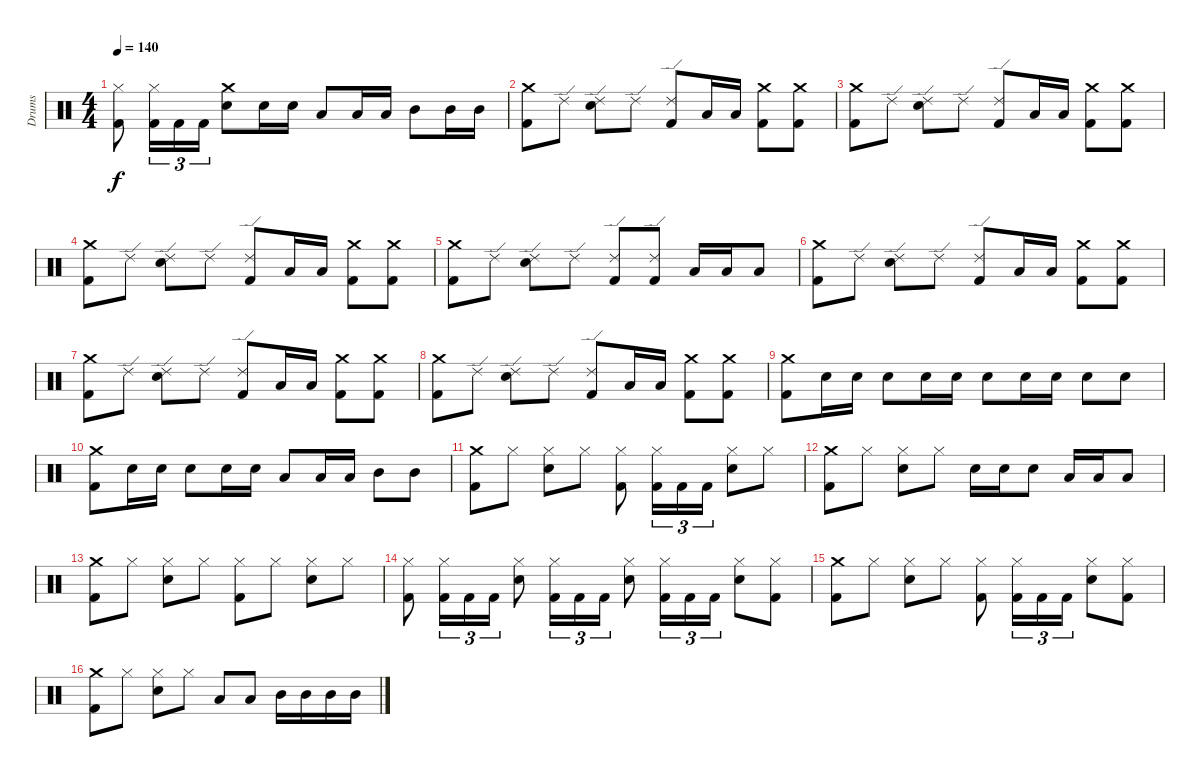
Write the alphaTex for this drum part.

\track ("Drums" "Drums") {instrument percussion}
\staff {score}
\articulation defaults
\ts (4 4)
\tempo 140
\clef neutral
\ks c
("Hi-Hat (closed)" "Kick (hit) 2").8{dy f} ("Hi-Hat (closed)" "Kick (hit) 2").16{tu (3 2)} "Kick (hit) 2".16{tu (3 2)} "Kick (hit) 2".16{tu (3 2)} ("Snare (hit) 2" "Crash medium (hit)").8 "Snare (hit) 2".16 "Snare (hit) 2".16 "Low Tom (hit)".8 "Low Tom (hit)".16 "Low Tom (hit)".16 "Mid Tom (hit)".8 "Mid Tom (hit)".16 "Mid Tom (hit)".16 |
("Crash medium (hit)" "Kick (hit) 2").8 "Ride (edge) 2".8 ("Snare (hit) 2" "Ride (edge) 2").8 "Ride (edge) 2".8 ("Ride (edge) 2" "Kick (hit) 2").8 "Low Tom (hit)".16 "Low Tom (hit)".16 ("Crash medium (hit)" "Kick (hit) 2").8 ("Crash medium (hit)" "Kick (hit) 2").8 |
("Crash medium (hit)" "Kick (hit) 2").8 "Ride (edge) 2".8 ("Snare (hit) 2" "Ride (edge) 2").8 "Ride (edge) 2".8 ("Ride (edge) 2" "Kick (hit) 2").8 "Low Tom (hit)".16 "Low Tom (hit)".16 ("Crash medium (hit)" "Kick (hit) 2").8 ("Crash medium (hit)" "Kick (hit) 2").8 |
("Crash medium (hit)" "Kick (hit) 2").8 "Ride (edge) 2".8 ("Snare (hit) 2" "Ride (edge) 2").8 "Ride (edge) 2".8 ("Ride (edge) 2" "Kick (hit) 2").8 "Low Tom (hit)".16 "Low Tom (hit)".16 ("Crash medium (hit)" "Kick (hit) 2").8 ("Crash medium (hit)" "Kick (hit) 2").8 |
("Crash medium (hit)" "Kick (hit) 2").8 "Ride (edge) 2".8 ("Snare (hit) 2" "Ride (edge) 2").8 "Ride (edge) 2".8 ("Kick (hit) 2" "Ride (edge) 2").8 ("Ride (edge) 2" "Kick (hit) 2").8 "Low Tom (hit)".16 "Low Tom (hit)".16 "Low Tom (hit)".8 |
("Crash medium (hit)" "Kick (hit) 2").8 "Ride (edge) 2".8 ("Snare (hit) 2" "Ride (edge) 2").8 "Ride (edge) 2".8 ("Ride (edge) 2" "Kick (hit) 2").8 "Low Tom (hit)".16 "Low Tom (hit)".16 ("Crash medium (hit)" "Kick (hit) 2").8 ("Crash medium (hit)" "Kick (hit) 2").8 |
("Crash medium (hit)" "Kick (hit) 2").8 "Ride (edge) 2".8 ("Snare (hit) 2" "Ride (edge) 2").8 "Ride (edge) 2".8 ("Ride (edge) 2" "Kick (hit) 2").8 "Low Tom (hit)".16 "Low Tom (hit)".16 ("Crash medium (hit)" "Kick (hit) 2").8 ("Crash medium (hit)" "Kick (hit) 2").8 |
("Crash medium (hit)" "Kick (hit) 2").8 "Ride (edge) 2".8 ("Snare (hit) 2" "Ride (edge) 2").8 "Ride (edge) 2".8 ("Ride (edge) 2" "Kick (hit) 2").8 "Low Tom (hit)".16 "Low Tom (hit)".16 ("Crash medium (hit)" "Kick (hit) 2").8 ("Crash medium (hit)" "Kick (hit) 2").8 |
("Kick (hit) 2" "Crash medium (hit)").8 "Snare (hit) 2".16 "Snare (hit) 2".16 "Snare (hit) 2".8 "Snare (hit) 2".16 "Snare (hit) 2".16 "Snare (hit) 2".8 "Snare (hit) 2".16 "Snare (hit) 2".16 "Snare (hit) 2".8 "Snare (hit) 2".8 |
("Crash medium (hit)" "Kick (hit) 2").8 "Snare (hit) 2".16 "Snare (hit) 2".16 "Snare (hit) 2".8 "Snare (hit) 2".16 "Snare (hit) 2".16 "Low Tom (hit)".8 "Low Tom (hit)".16 "Low Tom (hit)".16 "Mid Tom (hit)".8 "Mid Tom (hit)".8 |
("Crash medium (hit)" "Kick (hit) 2").8 "Hi-Hat (closed)".8 ("Snare (hit) 2" "Hi-Hat (closed)").8 "Hi-Hat (closed)".8 ("Kick (hit) 2" "Hi-Hat (closed)").8 ("Kick (hit) 2" "Hi-Hat (closed)").16{tu (3 2)} "Kick (hit) 2".16{tu (3 2)} "Kick (hit) 2".16{tu (3 2)} ("Snare (hit) 2" "Hi-Hat (closed)").8 "Hi-Hat (closed)".8 |
("Kick (hit) 2" "Crash medium (hit)").8 "Hi-Hat (closed)".8 ("Snare (hit) 2" "Hi-Hat (closed)").8 "Hi-Hat (closed)".8 "Snare (hit) 2".16 "Snare (hit) 2".16 "Snare (hit) 2".8 "Low Tom (hit)".16 "Low Tom (hit)".16 "Low Tom (hit)".8 |
("Crash medium (hit)" "Kick (hit) 2").8 "Hi-Hat (closed)".8 ("Snare (hit) 2" "Hi-Hat (closed)").8 "Hi-Hat (closed)".8 ("Hi-Hat (closed)" "Kick (hit) 2").8 "Hi-Hat (closed)".8 ("Snare (hit) 2" "Hi-Hat (closed)").8 "Hi-Hat (closed)".8 |
("Kick (hit) 2" "Hi-Hat (closed)").8 ("Kick (hit) 2" "Hi-Hat (closed)").16{tu (3 2)} "Kick (hit) 2".16{tu (3 2)} "Kick (hit) 2".16{tu (3 2)} ("Snare (hit) 2" "Hi-Hat (closed)").8 ("Kick (hit) 2" "Hi-Hat (closed)").16{tu (3 2)} "Kick (hit) 2".16{tu (3 2)} "Kick (hit) 2".16{tu (3 2)} ("Snare (hit) 2" "Hi-Hat (closed)").8 ("Kick (hit) 2" "Hi-Hat (closed)").16{tu (3 2)} "Kick (hit) 2".16{tu (3 2)} "Kick (hit) 2".16{tu (3 2)} ("Snare (hit) 2" "Hi-Hat (closed)").8 ("Kick (hit) 2" "Hi-Hat (closed)").8 |
("Crash medium (hit)" "Kick (hit) 2").8 "Hi-Hat (closed)".8 ("Snare (hit) 2" "Hi-Hat (closed)").8 "Hi-Hat (closed)".8 ("Hi-Hat (closed)" "Kick (hit) 2").8 ("Hi-Hat (closed)" "Kick (hit) 2").16{tu (3 2)} "Kick (hit) 2".16{tu (3 2)} "Kick (hit) 2".16{tu (3 2)} ("Snare (hit) 2" "Hi-Hat (closed)").8 ("Hi-Hat (closed)" "Kick (hit) 2").8 |
("Kick (hit) 2" "Crash medium (hit)").8 "Hi-Hat (closed)".8 ("Snare (hit) 2" "Hi-Hat (closed)").8 "Hi-Hat (closed)".8 "Low Tom (hit)".8 "Low Tom (hit)".8 "Mid Tom (hit)".16 "Mid Tom (hit)".16 "Mid Tom (hit)".16 "Mid Tom (hit)".16
